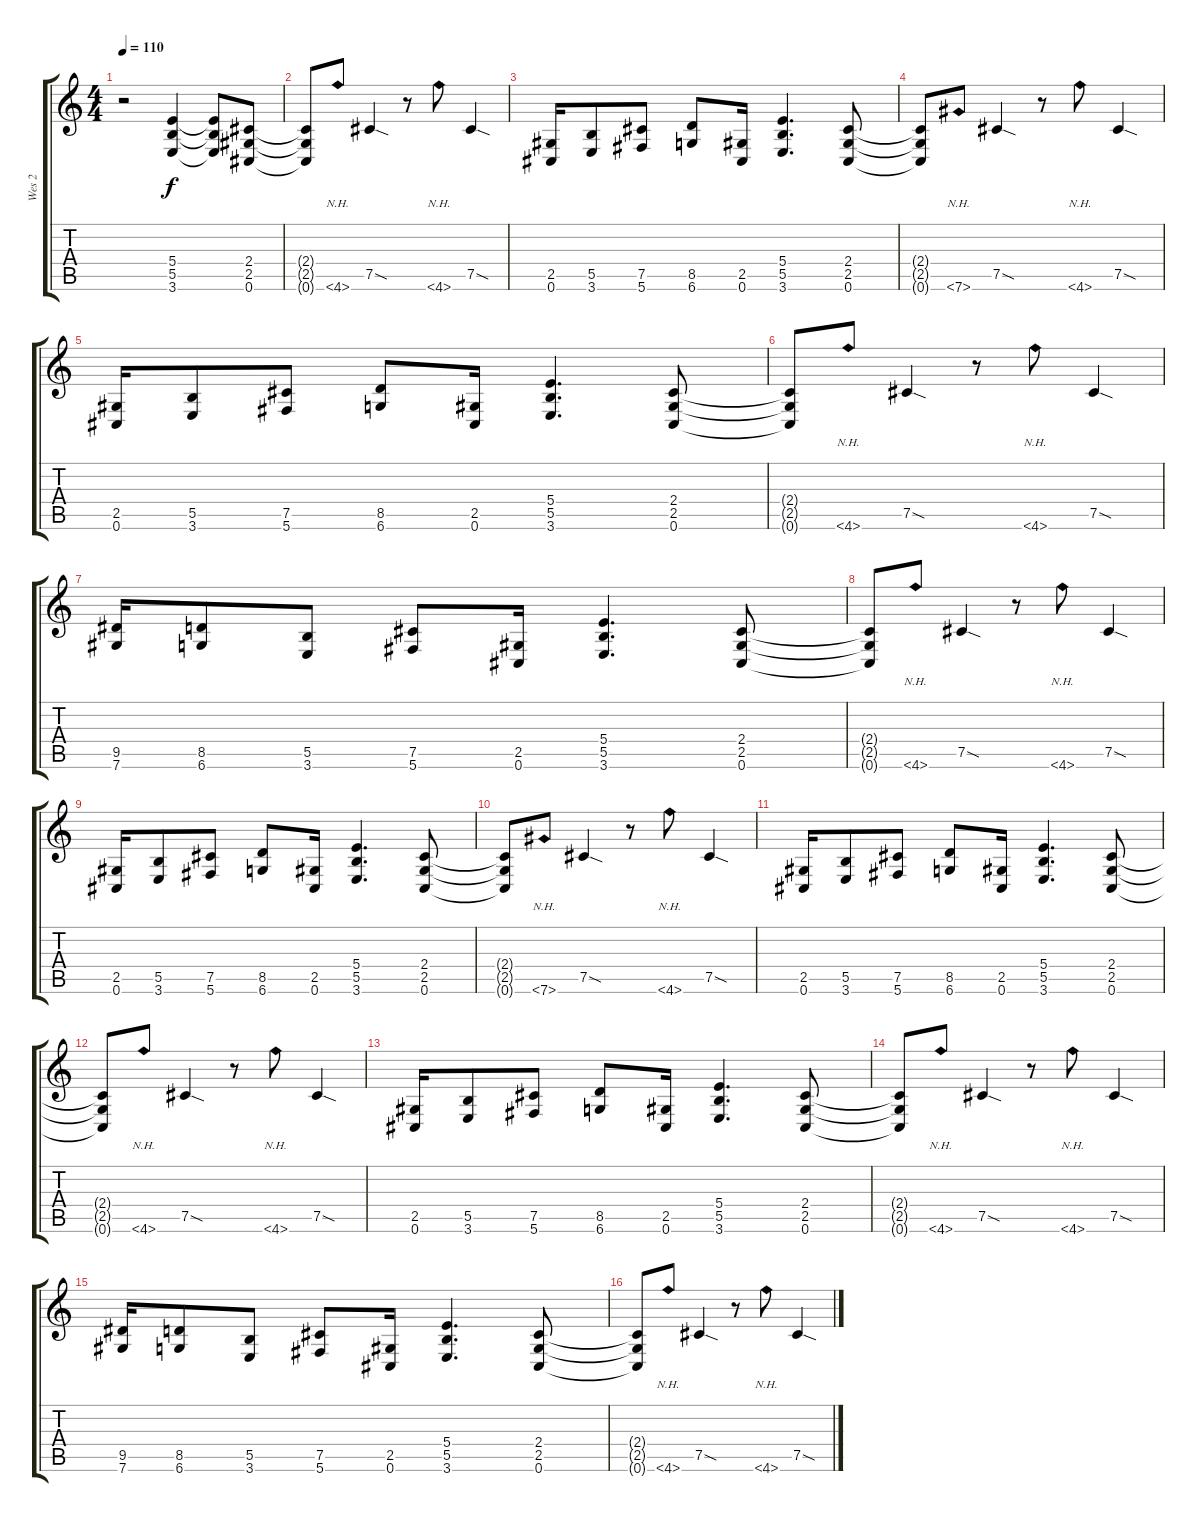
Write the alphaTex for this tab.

\track ("Wes 2" "Wes 2") {instrument distortionguitar}
\staff {score tabs}
\tuning (Db4 Ab3 E3 B2 Gb2 Db2) {hide}
\ts (4 4)
\tempo 110
\clef g2
\ks c
r.2{dy f} (5.4 5.5 3.6).4 (5.4{t} 5.5{t} 3.6{t}).8 (2.4 2.5 0.6).8 |
(2.4{t} 2.5{t} 0.6{t}).8 4.6{nh}.8 7.5{sod}.4 r.8 4.6{nh}.8 7.5{sod}.4 |
(2.5 0.6).16 (5.5 3.6).8 (7.5 5.6).8 (8.5 6.6).8 (2.5 0.6).16 (5.4 5.5 3.6).4{d} (2.4 2.5 0.6).8 |
(2.4{t} 2.5{t} 0.6{t}).8 7.6{nh}.8 7.5{sod}.4 r.8 4.6{nh}.8 7.5{sod}.4 |
(2.5 0.6).16 (5.5 3.6).8 (7.5 5.6).8 (8.5 6.6).8 (2.5 0.6).16 (5.4 5.5 3.6).4{d} (2.4 2.5 0.6).8 |
(2.4{t} 2.5{t} 0.6{t}).8 4.6{nh}.8 7.5{sod}.4 r.8 4.6{nh}.8 7.5{sod}.4 |
(9.5 7.6).16 (8.5 6.6).8 (5.5 3.6).8 (7.5 5.6).8 (2.5 0.6).16 (5.4 5.5 3.6).4{d} (2.4 2.5 0.6).8 |
(2.4{t} 2.5{t} 0.6{t}).8 4.6{nh}.8 7.5{sod}.4 r.8 4.6{nh}.8 7.5{sod}.4 |
(2.5 0.6).16 (5.5 3.6).8 (7.5 5.6).8 (8.5 6.6).8 (2.5 0.6).16 (5.4 5.5 3.6).4{d} (2.4 2.5 0.6).8 |
(2.4{t} 2.5{t} 0.6{t}).8 7.6{nh}.8 7.5{sod}.4 r.8 4.6{nh}.8 7.5{sod}.4 |
(2.5 0.6).16 (5.5 3.6).8 (7.5 5.6).8 (8.5 6.6).8 (2.5 0.6).16 (5.4 5.5 3.6).4{d} (2.4 2.5 0.6).8 |
(2.4{t} 2.5{t} 0.6{t}).8 4.6{nh}.8 7.5{sod}.4 r.8 4.6{nh}.8 7.5{sod}.4 |
(2.5 0.6).16 (5.5 3.6).8 (7.5 5.6).8 (8.5 6.6).8 (2.5 0.6).16 (5.4 5.5 3.6).4{d} (2.4 2.5 0.6).8 |
(2.4{t} 2.5{t} 0.6{t}).8 4.6{nh}.8 7.5{sod}.4 r.8 4.6{nh}.8 7.5{sod}.4 |
(9.5 7.6).16 (8.5 6.6).8 (5.5 3.6).8 (7.5 5.6).8 (2.5 0.6).16 (5.4 5.5 3.6).4{d} (2.4 2.5 0.6).8 |
(2.4{t} 2.5{t} 0.6{t}).8 4.6{nh}.8 7.5{sod}.4 r.8 4.6{nh}.8 7.5{sod}.4
